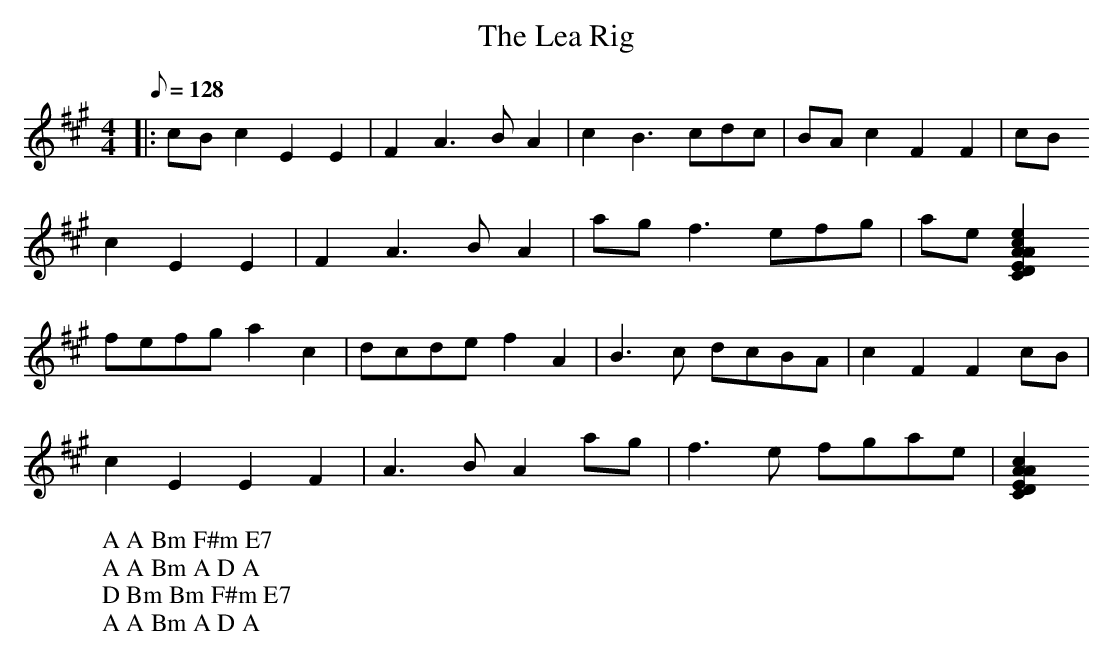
X:1
T:The Lea Rig
M:4/4
L:1/8
Q:128
K:A
|:cBc2 E2E2|F2A3BA2|c2B3cdc|BAc2 F2F2|cB
W:A A Bm F#m E7
c2 E2E2|F2A3BA2|agf3efg|ae[c2 E2[A2|D2[A2 C2e2|
W:A A Bm A D A
fefg a2c2|dcde f2A2|B3c dcBA|c2F2 F2cB|
W:D Bm Bm F#m E7
c2E2 E2F2|A3B A2ag|f3e fgae|[c2E2 [A2D2|[A2C2 :|
W:A A Bm A D A
